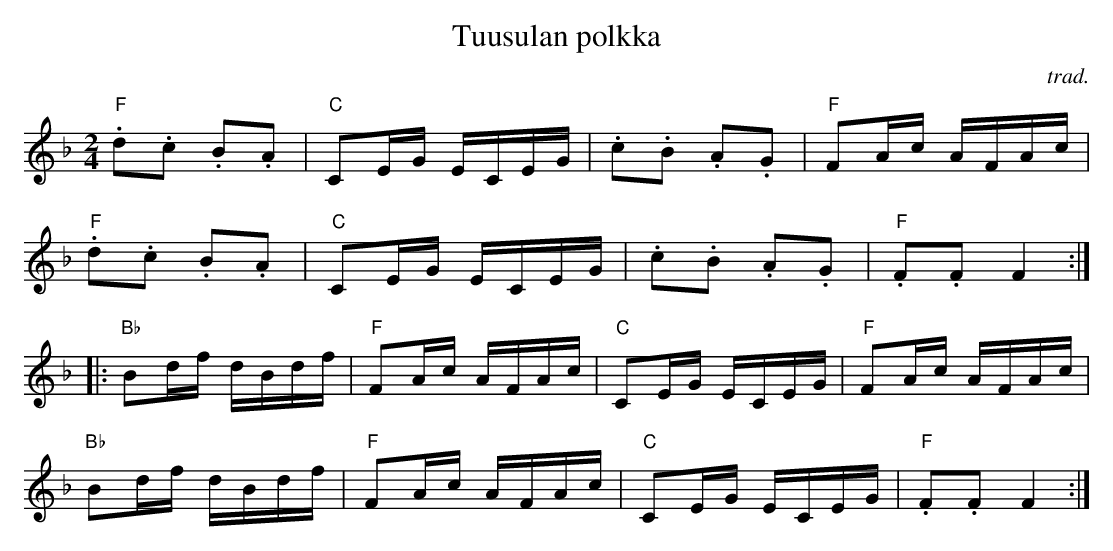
X:1
T:Tuusulan polkka
C:trad.
M:2/4
L:1/8
K:F maj
"F" .d.c .B.A | "C" CE/G/ E/C/E/G/ | .c.B .A.G | "F" FA/c/ A/F/A/c/ |
"F" .d.c .B.A | "C"  CE/G/ E/C/E/G/ | .c.B .A.G | "F" .F.F F2 :|
|: "Bb" Bd/f/ d/B/d/f/ | "F" FA/c/ A/F/A/c/ | "C" CE/G/ E/C/E/G/ | "F" FA/c/ A/F/A/c/ |
"Bb" Bd/f/ d/B/d/f/ | "F" FA/c/ A/F/A/c/ | "C" CE/G/ E/C/E/G/ | "F" .F.F F2 :|
